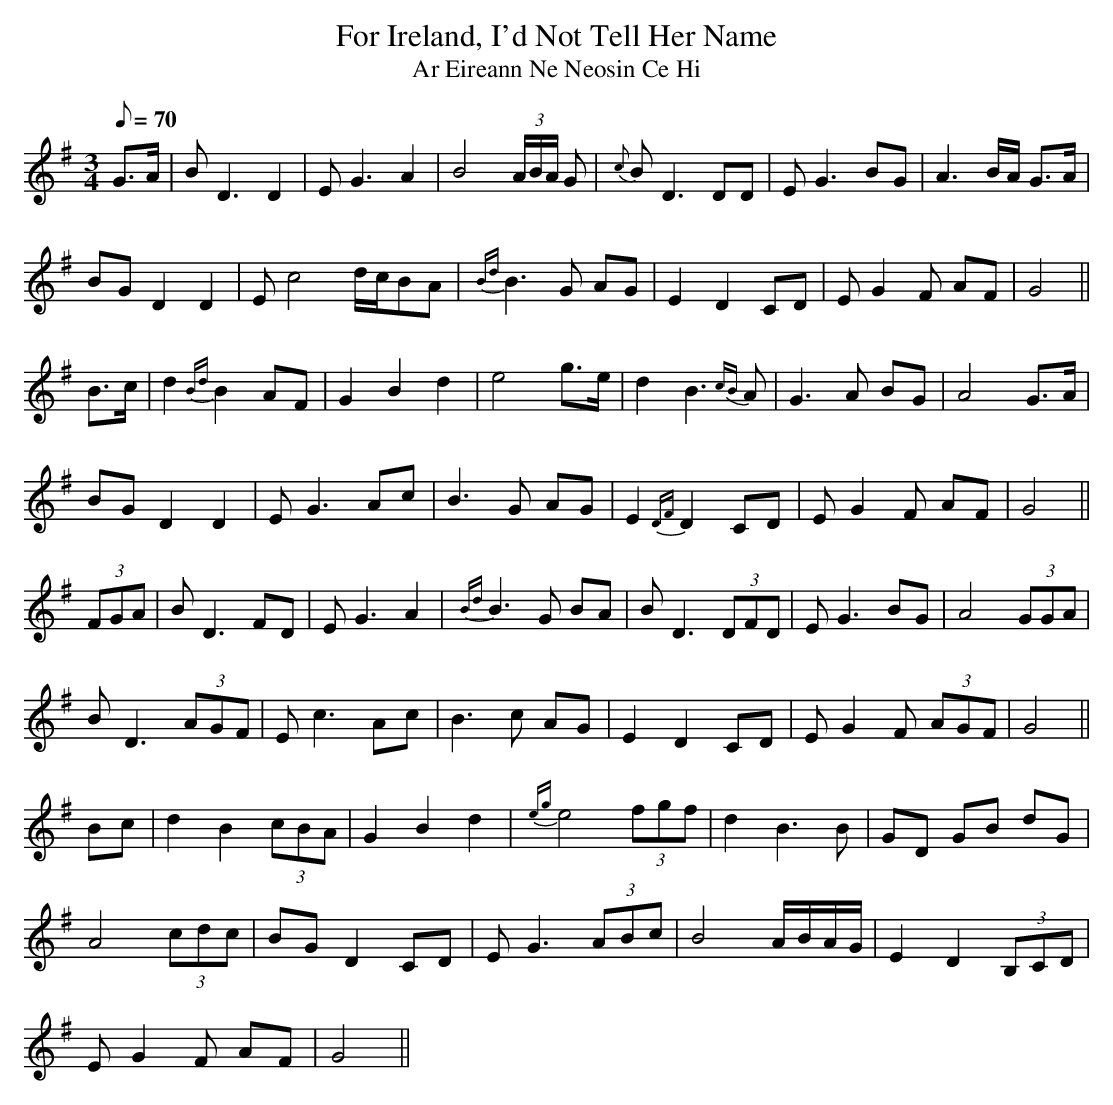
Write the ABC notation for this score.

X:1
T:For Ireland, I'd Not Tell Her Name
T:Ar Eireann Ne Neosin Ce Hi
M:3/4
L:1/8
Q:70
K:G
G>A|B D3 D2|E G3 A2|B4 (3A/2B/2A/2 G|{c}B D3 DD|E G3 BG|A3 B/2A/2 G>A|
BG D2 D2|E c4 d/2c/2BA|{Bd}B3 G AG|E2 D2 CD|E G2 F AF|G4||
B>c|d2 {Bd}B2 AF|G2 B2 d2|e4 g>e|d2 B3 {cB}A|G3 A BG|A4 G>A|
BG D2 D2|E G3 Ac|B3 G AG|E2 {DF}D2 CD|E G2 F AF|G4||
(3FGA|B D3 FD|E G3 A2|{Bd}B3 G BA|B D3 (3DFD|E G3 BG|A4 (3GGA|
B D3 (3AGF|E c3 Ac|B3 c AG|E2 D2 CD|E G2 F (3AGF|G4||
Bc|d2 B2 (3cBA|G2 B2 d2|{eg}e4 (3fgf|d2 B3 B|GD GB dG|
A4 (3cdc|BG D2 CD|E G3 (3ABc|B4 A/2B/2A/2G/2|E2 D2 (3B,CD|
E G2 F AF|G4||
